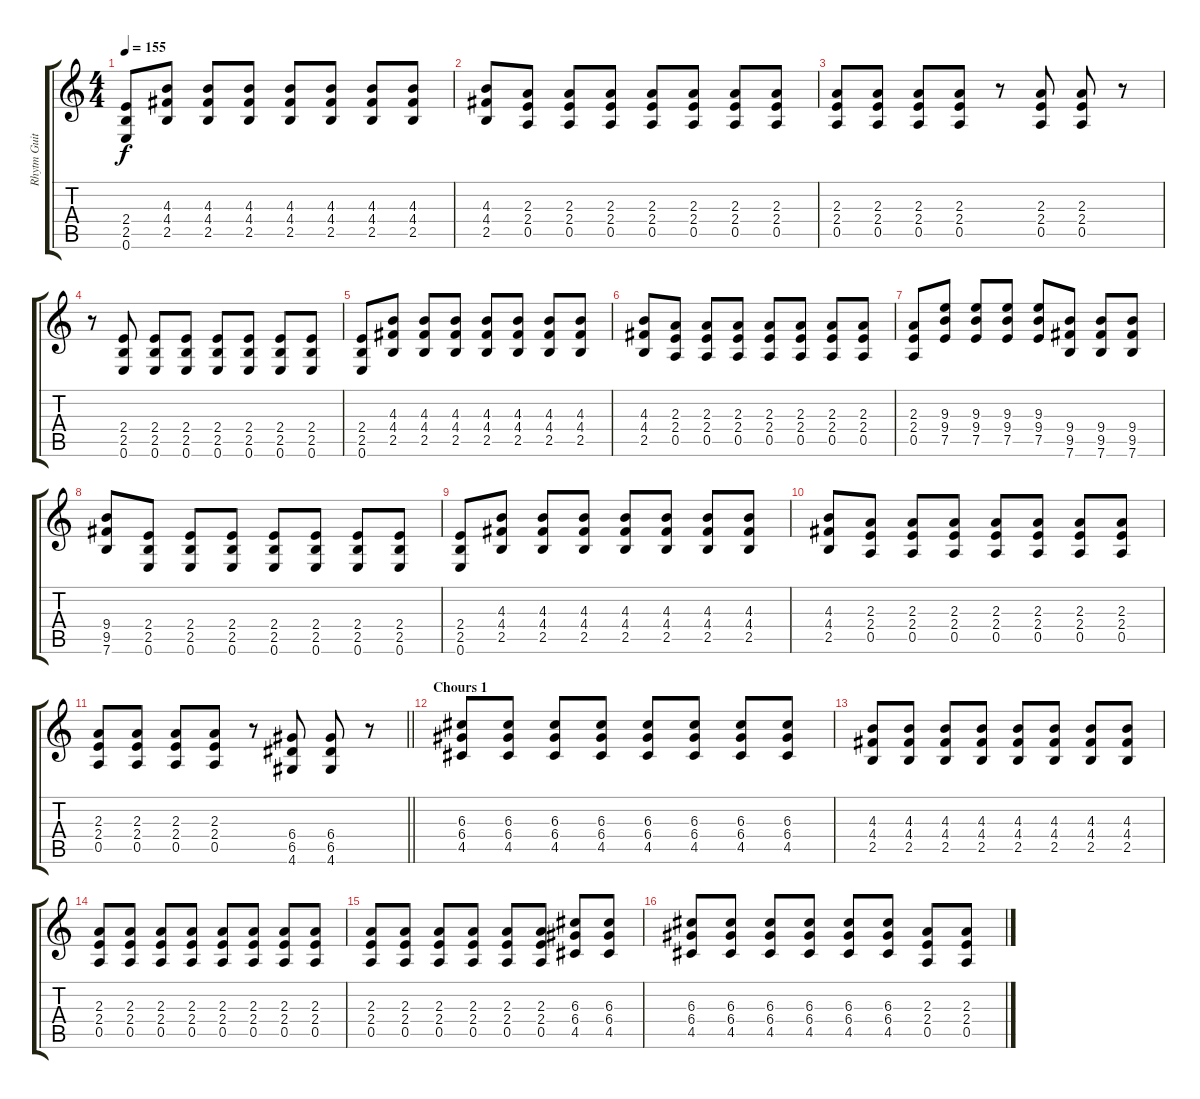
\track ("Rhytm Guitar" "Rhytm Guit") {instrument distortionguitar}
\staff {score tabs}
\tuning (E4 B3 G3 D3 A2 E2) {hide}
\ts (4 4)
\tempo 155
\clef g2
\ks c
(2.4 2.5 0.6).8{dy f} (4.3 4.4 2.5).8 (4.3 4.4 2.5).8 (4.3 4.4 2.5).8 (4.3 4.4 2.5).8 (4.3 4.4 2.5).8 (4.3 4.4 2.5).8 (4.3 4.4 2.5).8 |
(4.3 4.4 2.5).8 (2.3 2.4 0.5).8 (2.3 2.4 0.5).8 (2.3 2.4 0.5).8 (2.3 2.4 0.5).8 (2.3 2.4 0.5).8 (2.3 2.4 0.5).8 (2.3 2.4 0.5).8 |
(2.3 2.4 0.5).8 (2.3 2.4 0.5).8 (2.3 2.4 0.5).8 (2.3 2.4 0.5).8 r.8 (2.3 2.4 0.5).8 (2.3 2.4 0.5).8 r.8 |
r.8 (2.4 2.5 0.6).8 (2.4 2.5 0.6).8 (2.4 2.5 0.6).8 (2.4 2.5 0.6).8 (2.4 2.5 0.6).8 (2.4 2.5 0.6).8 (2.4 2.5 0.6).8 |
(2.4 2.5 0.6).8 (4.3 4.4 2.5).8 (4.3 4.4 2.5).8 (4.3 4.4 2.5).8 (4.3 4.4 2.5).8 (4.3 4.4 2.5).8 (4.3 4.4 2.5).8 (4.3 4.4 2.5).8 |
(4.3 4.4 2.5).8 (2.3 2.4 0.5).8 (2.3 2.4 0.5).8 (2.3 2.4 0.5).8 (2.3 2.4 0.5).8 (2.3 2.4 0.5).8 (2.3 2.4 0.5).8 (2.3 2.4 0.5).8 |
(2.3 2.4 0.5).8 (9.3 9.4 7.5).8 (9.3 9.4 7.5).8 (9.3 9.4 7.5).8 (9.3 9.4 7.5).8 (9.4 9.5 7.6).8 (9.4 9.5 7.6).8 (9.4 9.5 7.6).8 |
(9.4 9.5 7.6).8 (2.4 2.5 0.6).8 (2.4 2.5 0.6).8 (2.4 2.5 0.6).8 (2.4 2.5 0.6).8 (2.4 2.5 0.6).8 (2.4 2.5 0.6).8 (2.4 2.5 0.6).8 |
(2.4 2.5 0.6).8 (4.3 4.4 2.5).8 (4.3 4.4 2.5).8 (4.3 4.4 2.5).8 (4.3 4.4 2.5).8 (4.3 4.4 2.5).8 (4.3 4.4 2.5).8 (4.3 4.4 2.5).8 |
(4.3 4.4 2.5).8 (2.3 2.4 0.5).8 (2.3 2.4 0.5).8 (2.3 2.4 0.5).8 (2.3 2.4 0.5).8 (2.3 2.4 0.5).8 (2.3 2.4 0.5).8 (2.3 2.4 0.5).8 |
\barLineRight lightlight
(2.3 2.4 0.5).8 (2.3 2.4 0.5).8 (2.3 2.4 0.5).8 (2.3 2.4 0.5).8 r.8 (6.4 6.5 4.6).8 (6.4 6.5 4.6).8 r.8 |
\section ("" "Chours 1")
(6.3 6.4 4.5).8 (6.3 6.4 4.5).8 (6.3 6.4 4.5).8 (6.3 6.4 4.5).8 (6.3 6.4 4.5).8 (6.3 6.4 4.5).8 (6.3 6.4 4.5).8 (6.3 6.4 4.5).8 |
(4.3 4.4 2.5).8 (4.3 4.4 2.5).8 (4.3 4.4 2.5).8 (4.3 4.4 2.5).8 (4.3 4.4 2.5).8 (4.3 4.4 2.5).8 (4.3 4.4 2.5).8 (4.3 4.4 2.5).8 |
(2.3 2.4 0.5).8 (2.3 2.4 0.5).8 (2.3 2.4 0.5).8 (2.3 2.4 0.5).8 (2.3 2.4 0.5).8 (2.3 2.4 0.5).8 (2.3 2.4 0.5).8 (2.3 2.4 0.5).8 |
(2.3 2.4 0.5).8 (2.3 2.4 0.5).8 (2.3 2.4 0.5).8 (2.3 2.4 0.5).8 (2.3 2.4 0.5).8 (2.3 2.4 0.5).8 (6.3 6.4 4.5).8 (6.3 6.4 4.5).8 |
(6.3 6.4 4.5).8 (6.3 6.4 4.5).8 (6.3 6.4 4.5).8 (6.3 6.4 4.5).8 (6.3 6.4 4.5).8 (6.3 6.4 4.5).8 (2.3 2.4 0.5).8 (2.3 2.4 0.5).8
